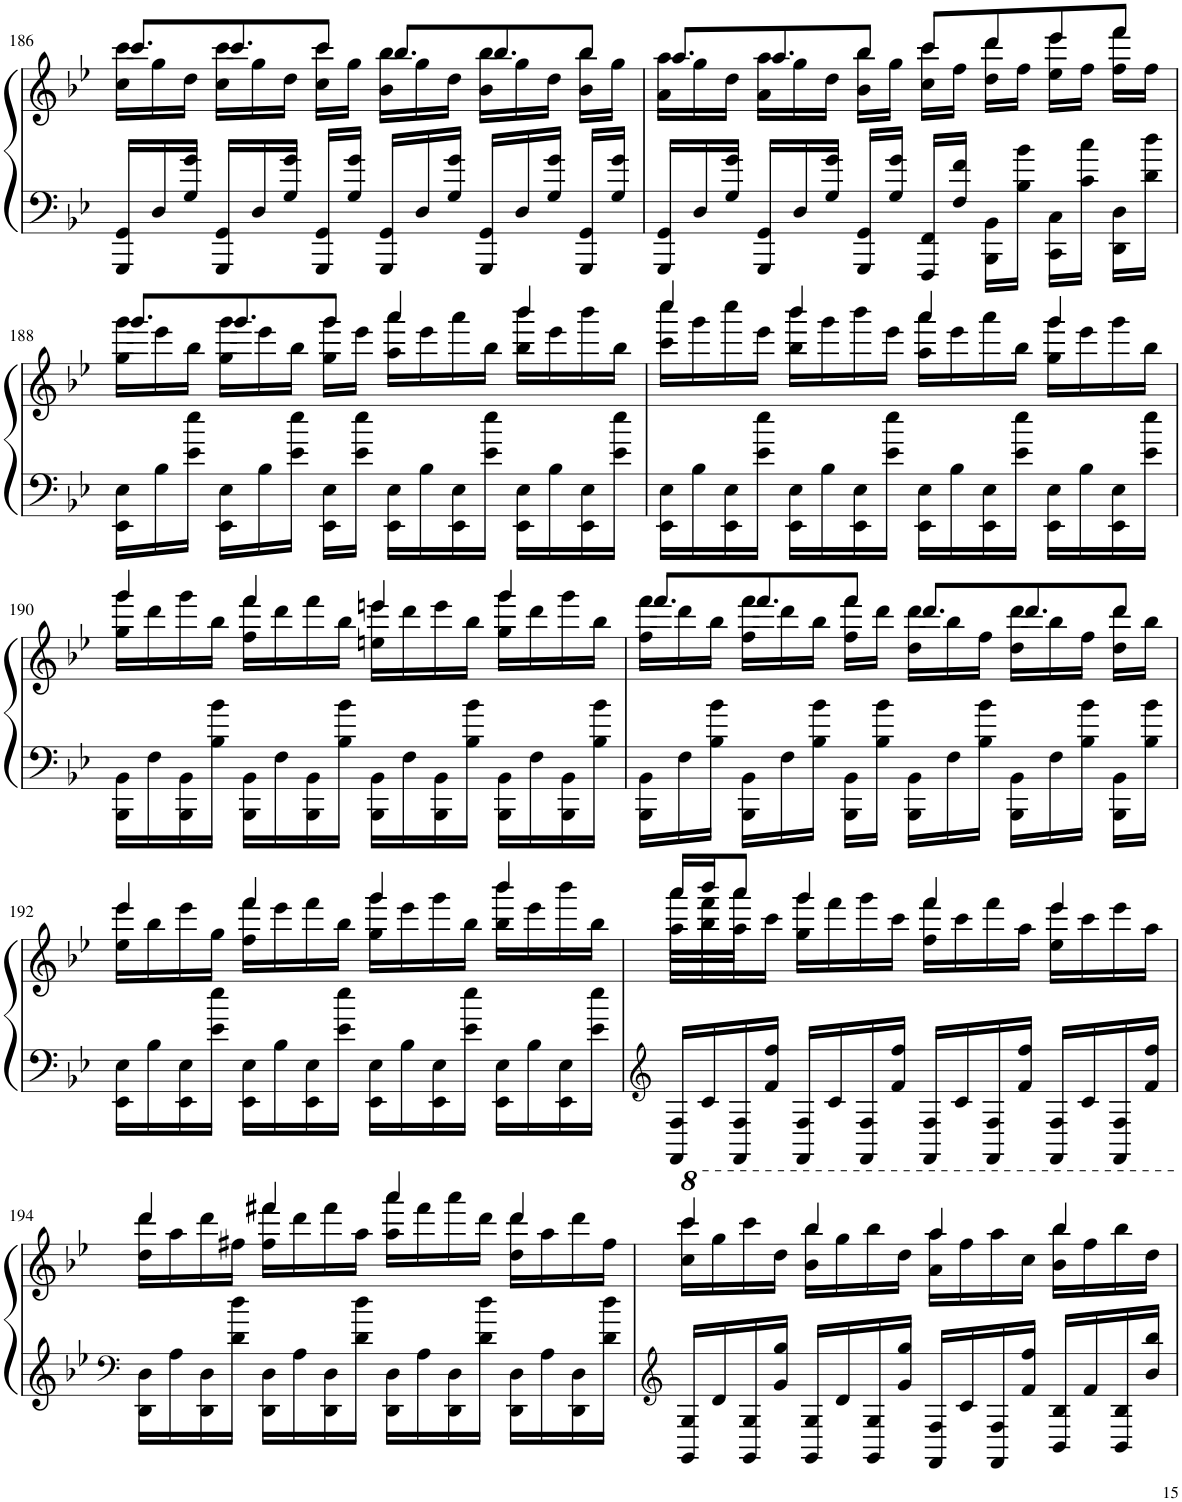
**kern	**kern
*part1	*part1
*staff2	*staff1
*I"Piano	*
*I'Pno.	*
!!LO:PB:g=z
*clefF4	*clefG2
*k[b-e-]	*k[b-e-]
*M4/4	*M4/4
=186	=186
*	*^
16GGG/ 16GG/LL	8.ccc/L	16cc\ 16ccc\LL
16D/	.	16gg\
16G/ 16g/JJ	.	16dd\JJ
16GGG/ 16GG/LL	8.ccc/	16cc\ 16ccc\LL
16D/	.	16gg\
16G/ 16g/JJ	.	16dd\JJ
16GGG/ 16GG/LL	8ccc/J	16cc\ 16ccc\LL
16G/ 16g/JJ	.	16gg\JJ
16GGG/ 16GG/LL	8.bb-/L	16b-\ 16bb-\LL
16D/	.	16gg\
16G/ 16g/JJ	.	16dd\JJ
16GGG/ 16GG/LL	8.bb-/	16b-\ 16bb-\LL
16D/	.	16gg\
16G/ 16g/JJ	.	16dd\JJ
16GGG/ 16GG/LL	8bb-/J	16b-\ 16bb-\LL
16G/ 16g/JJ	.	16gg\JJ
=187	=187	=187
16GGG/ 16GG/LL	8.aa/L	16a\ 16aa\LL
16D/	.	16gg\
16G/ 16g/JJ	.	16dd\JJ
16GGG/ 16GG/LL	8.aa/	16a\ 16aa\LL
16D/	.	16gg\
16G/ 16g/JJ	.	16dd\JJ
16GGG/ 16GG/LL	8bb-/J	16b-\ 16bb-\LL
16G/ 16g/JJ	.	16gg\JJ
16FFF/ 16FF/LL	8ccc/L	16cc\ 16ccc\LL
16F/ 16f/JJ	.	16ff\JJ
16BBB-\ 16BB-\LL	8ddd/	16dd\ 16ddd\LL
16B-\ 16b-\JJ	.	16ff\JJ
16CC\ 16C\LL	8eee-/	16ee-\ 16eee-\LL
16c\ 16cc\JJ	.	16ff\JJ
16DD\ 16D\LL	8fff/J	16ff\ 16fff\LL
16d\ 16dd\JJ	.	16ff\JJ
!!LO:LB:g=z	!!
=188	=188	=188
16EE-\ 16E-\LL	8.ggg/L	16gg\ 16ggg\LL
16B-\	.	16eee-\
16e-\ 16ee-\JJ	.	16bb-\JJ
16EE-\ 16E-\LL	8.ggg/	16gg\ 16ggg\LL
16B-\	.	16eee-\
16e-\ 16ee-\JJ	.	16bb-\JJ
16EE-\ 16E-\LL	8ggg/J	16gg\ 16ggg\LL
16e-\ 16ee-\JJ	.	16eee-\JJ
16EE-\ 16E-\LL	4aaa/	16aa\ 16aaa\LL
16B-\	.	16eee-\
16EE-\ 16E-\	.	16aaa\
16e-\ 16ee-\JJ	.	16bb-\JJ
16EE-\ 16E-\LL	4bbb-/	16bb-\ 16bbb-\LL
16B-\	.	16eee-\
16EE-\ 16E-\	.	16bbb-\
16e-\ 16ee-\JJ	.	16bb-\JJ
=189	=189	=189
16EE-\ 16E-\LL	4cccc/	16ccc\ 16cccc\LL
16B-\	.	16ggg\
16EE-\ 16E-\	.	16cccc\
16e-\ 16ee-\JJ	.	16eee-\JJ
16EE-\ 16E-\LL	4bbb-/	16bb-\ 16bbb-\LL
16B-\	.	16ggg\
16EE-\ 16E-\	.	16bbb-\
16e-\ 16ee-\JJ	.	16eee-\JJ
16EE-\ 16E-\LL	4aaa/	16aa\ 16aaa\LL
16B-\	.	16eee-\
16EE-\ 16E-\	.	16aaa\
16e-\ 16ee-\JJ	.	16bb-\JJ
16EE-\ 16E-\LL	4ggg/	16gg\ 16ggg\LL
16B-\	.	16eee-\
16EE-\ 16E-\	.	16ggg\
16e-\ 16ee-\JJ	.	16bb-\JJ
!!LO:LB:g=z	!!
=190	=190	=190
16BBB-\ 16BB-\LL	4ggg/	16gg\ 16ggg\LL
16F\	.	16ddd\
16BBB-\ 16BB-\	.	16ggg\
16B-\ 16b-\JJ	.	16bb-\JJ
16BBB-\ 16BB-\LL	4fff/	16ff\ 16fff\LL
16F\	.	16ddd\
16BBB-\ 16BB-\	.	16fff\
16B-\ 16b-\JJ	.	16bb-\JJ
16BBB-\ 16BB-\LL	4eeen/	16een\ 16eee\LL
16F\	.	16ddd\
16BBB-\ 16BB-\	.	16eee\
16B-\ 16b-\JJ	.	16bb-\JJ
16BBB-\ 16BB-\LL	4ggg/	16gg\ 16ggg\LL
16F\	.	16ddd\
16BBB-\ 16BB-\	.	16ggg\
16B-\ 16b-\JJ	.	16bb-\JJ
=191	=191	=191
16BBB-\ 16BB-\LL	8.fff/L	16ff\ 16fff\LL
16F\	.	16ddd\
16B-\ 16b-\JJ	.	16bb-\JJ
16BBB-\ 16BB-\LL	8.fff/	16ff\ 16fff\LL
16F\	.	16ddd\
16B-\ 16b-\JJ	.	16bb-\JJ
16BBB-\ 16BB-\LL	8fff/J	16ff\ 16fff\LL
16B-\ 16b-\JJ	.	16ddd\JJ
16BBB-\ 16BB-\LL	8.ddd/L	16dd\ 16ddd\LL
16F\	.	16bb-\
16B-\ 16b-\JJ	.	16ff\JJ
16BBB-\ 16BB-\LL	8.ddd/	16dd\ 16ddd\LL
16F\	.	16bb-\
16B-\ 16b-\JJ	.	16ff\JJ
16BBB-\ 16BB-\LL	8ddd/J	16dd\ 16ddd\LL
16B-\ 16b-\JJ	.	16bb-\JJ
!!LO:LB:g=z	!!
=192	=192	=192
16EE-\ 16E-\LL	4eee-/	16ee-\ 16eee-\LL
16B-\	.	16bb-\
16EE-\ 16E-\	.	16eee-\
16e-\ 16ee-\JJ	.	16gg\JJ
16EE-\ 16E-\LL	4fff/	16ff\ 16fff\LL
16B-\	.	16eee-\
16EE-\ 16E-\	.	16fff\
16e-\ 16ee-\JJ	.	16bb-\JJ
16EE-\ 16E-\LL	4ggg/	16gg\ 16ggg\LL
16B-\	.	16eee-\
16EE-\ 16E-\	.	16ggg\
16e-\ 16ee-\JJ	.	16bb-\JJ
16EE-\ 16E-\LL	4bbb-/	16bb-\ 16bbb-\LL
16B-\	.	16eee-\
16EE-\ 16E-\	.	16bbb-\
16e-\ 16ee-\JJ	.	16bb-\JJ
*	*v	*v
=193	=193
*clefG2	*
*	*^
*	*	*^
16FF/ 16F/LL	16aaa/LL	16aa\LL	16aaa\LL
16c/	16bbb-/J	16bb-\	16fff\
16FF/ 16F/	8aaa/J	16aa\JJ	16aaa\
16f/ 16ff/JJ	.	16ryy	16ccc\JJ
16FF/ 16F/LL	4ggg/	16gg\ 16ggg\LL	2.ryy
16c/	.	16fff\	.
16FF/ 16F/	.	16ggg\	.
16f/ 16ff/JJ	.	16ccc\JJ	.
16FF/ 16F/LL	4fff/	16ff\ 16fff\LL	.
16c/	.	16ccc\	.
16FF/ 16F/	.	16fff\	.
16f/ 16ff/JJ	.	16aa\JJ	.
16FF/ 16F/LL	4eee-/	16ee-\ 16eee-\LL	.
16c/	.	16ccc\	.
16FF/ 16F/	.	16eee-\	.
16f/ 16ff/JJ	.	16aa\JJ	.
*	*v	*v	*v
!!LO:LB:g=z
=194	=194
*clefF4	*
*	*^
16DD\ 16D\LL	4ddd/	16dd\ 16ddd\LL
16A\	.	16aa\
16DD\ 16D\	.	16ddd\
16d\ 16dd\JJ	.	16ff#X\JJ
16DD\ 16D\LL	4fff#X/	16ff#\ 16fff#\LL
16A\	.	16ddd\
16DD\ 16D\	.	16fff#\
16d\ 16dd\JJ	.	16aa\JJ
16DD\ 16D\LL	4aaa/	16aa\ 16aaa\LL
16A\	.	16fff#\
16DD\ 16D\	.	16aaa\
16d\ 16dd\JJ	.	16ddd\JJ
16DD\ 16D\LL	4ddd/	16dd\ 16ddd\LL
16A\	.	16aa\
16DD\ 16D\	.	16ddd\
16d\ 16dd\JJ	.	16ff#\JJ
=195	=195	=195
*clefG2	*	*
16GG/ 16G/LL	4cccc/	16ccc\ 16cccc\LL
16d/	.	16ggg\
16GG/ 16G/	.	16cccc\
16g/ 16gg/JJ	.	16ddd\JJ
16GG/ 16G/LL	4bbb-/	16bb-\ 16bbb-\LL
16d/	.	16ggg\
16GG/ 16G/	.	16bbb-\
16g/ 16gg/JJ	.	16ddd\JJ
16FF/ 16F/LL	4aaa/	16aa\ 16aaa\LL
16c/	.	16fff\
16FF/ 16F/	.	16aaa\
16f/ 16ff/JJ	.	16ccc\JJ
16BB-/ 16B-/LL	4bbb-/	16bb-\ 16bbb-\LL
16f/	.	16fff\
16BB-/ 16B-/	.	16bbb-\
16b-/ 16bb-/JJ	.	16ddd\JJ
*	*v	*v
=	=
*-	*-
